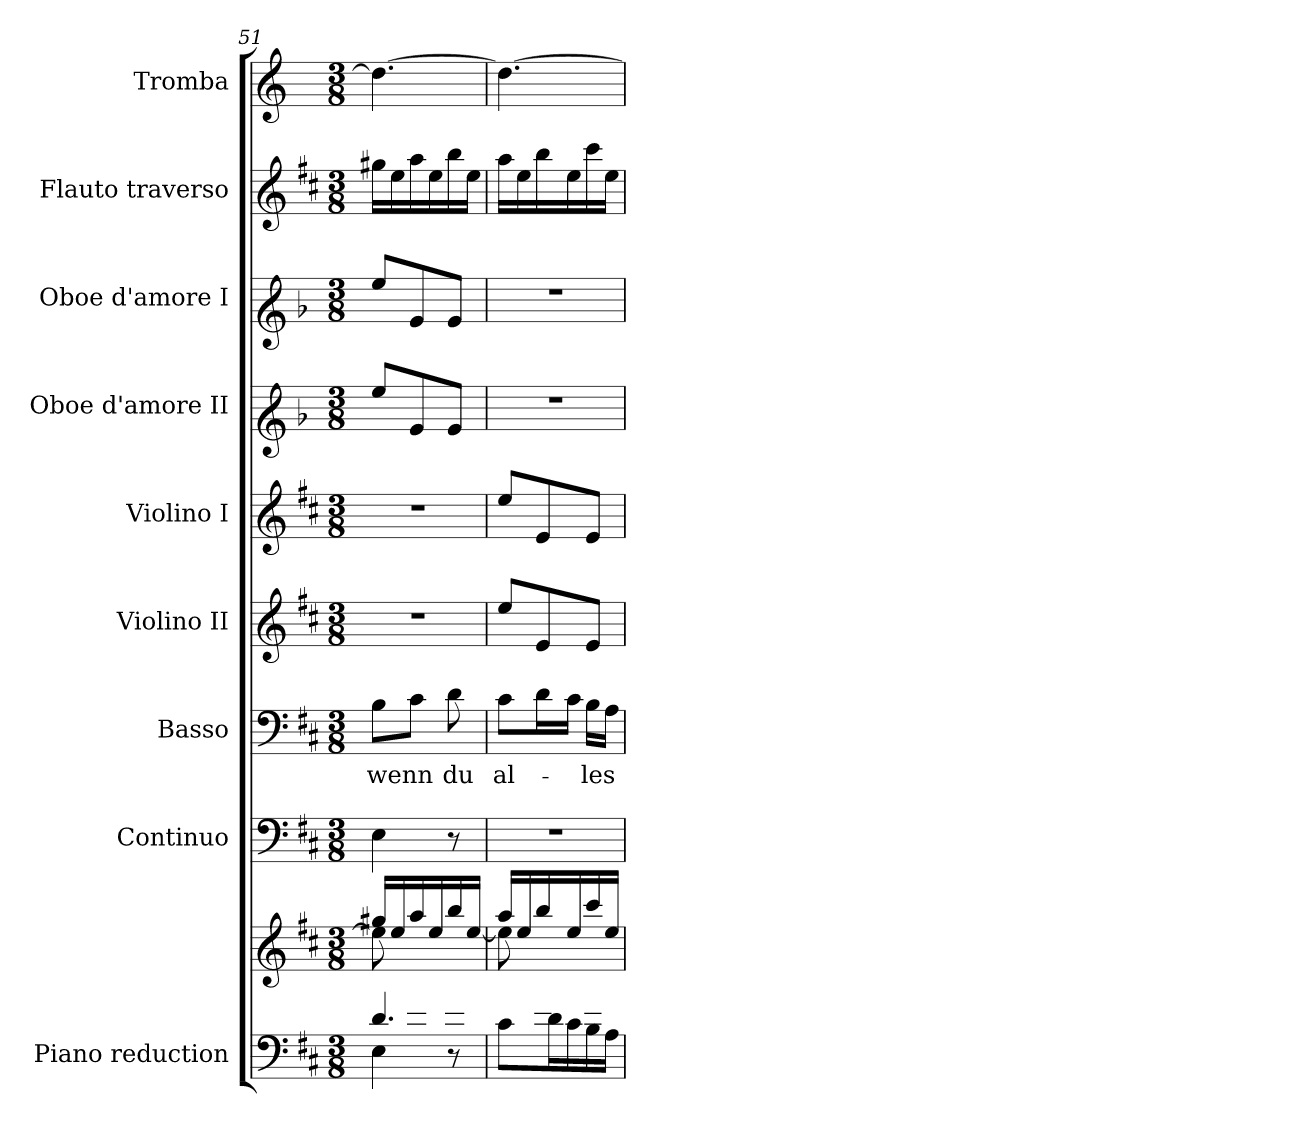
**kern	**kern	**kern	**kern	**text	**kern	**kern	**kern	**kern	**kern	**kern
*part9	*part9	*part8	*part7	*part7	*part6	*part5	*part4	*part3	*part2	*part1
*staff10	*staff9	*staff8	*staff7	*staff7	*staff6	*staff5	*staff4	*staff3	*staff2	*staff1
*I"Piano reduction	*	*I"Continuo	*I"Basso	*	*I"Violino II	*I"Violino I	*I"Oboe d'amore II	*I"Oboe d'amore I	*I"Flauto traverso	*I"Tromba
*I'Pno	*	*	*	*	*I'Vln	*I'Vln	*	*	*I'Fl	*
*clefF4	*clefG2	*clefF4	*clefF4	*	*clefG2	*clefG2	*clefG1	*clefG1	*clefG2	*clefG2
*	*	*	*	*	*	*	*ITrd4c7	*ITrd4c7	*	*ITrd-1c-2
*k[f#c#]	*k[f#c#]	*k[f#c#]	*k[f#c#]	*	*k[f#c#]	*k[f#c#]	*k[b-e-]	*k[b-e-]	*k[f#c#]	*k[f#c#]
*M3/8	*M3/8	*M3/8	*M3/8	*	*M3/8	*M3/8	*M3/8	*M3/8	*M3/8	*M3/8
=51	=51	=51	=51	=51	=51	=51	=51	=51	=51	=51
*^	*^	*	*	*	*	*	*	*	*	*
*	*^	*	*	*	*	*	*	*	*	*	*	*
!	!	!	!	!	!	!	!LO:LY:b	!	!	!	!	!	!
8ryy	4.d/	4E\	16gg#X/LL	8ee\L]	4E\	8B\L	wenn	4.r	4.r	8cc/L	8cc/L	16gg#X\LL	4.ee\_
.	.	.	16ee/	.	.	.	.	.	.	.	.	16ee\	.
8e/	.	.	16aa/	4ryy	.	8c#\J	.	.	.	8c/	8c/	16aa\	.
.	.	.	16ee/	.	.	.	.	.	.	.	.	16ee\	.
!	!	!	!	!	!	!	!LO:LY:b	!	!	!	!	!	!
8e/J	.	8r	16bb/	.	8r	8d\	du	.	.	8c/J	8c/J	16bb\	.
.	.	.	[16ee/JJ	.	.	.	.	.	.	.	.	16ee\JJ	.
*	*v	*v	*	*	*	*	*	*	*	*	*	*	*
=52	=52	=52	=52	=52	=52	=52	=52	=52	=52	=52	=52	=52
!	!	!	!	!	!	!LO:LY:b	!	!	!	!	!	!
8ryy	8c#\L	16aa/LL	8ee\L]	4.r	8c#\L	al-	8ee/L	8ee/L	4.r	4.r	16aa\LL	4.ee\_
.	.	16ee/	.	.	.	.	.	.	.	.	16ee\	.
8e/	16d\L	16bb/	4ryy	.	16d\L	.	8e/	8e/	.	.	16bb\	.
.	16c#\	16ee/	.	.	16c#\JJ	.	.	.	.	.	16ee\	.
!	!	!	!	!	!	!LO:LY:b	!	!	!	!	!	!
8e/J	16B\	16ccc#/	.	.	16B\LL	-les	8e/J	8e/J	.	.	16ccc#\	.
.	16A\JJ	16ee/JJ	.	.	16A\JJ	.	.	.	.	.	16ee\JJ	.
*v	*v	*	*	*	*	*	*	*	*	*	*	*
*	*v	*v	*	*	*	*	*	*	*	*	*
=	=	=	=	=	=	=	=	=	=	=
*-	*-	*-	*-	*-	*-	*-	*-	*-	*-	*-
